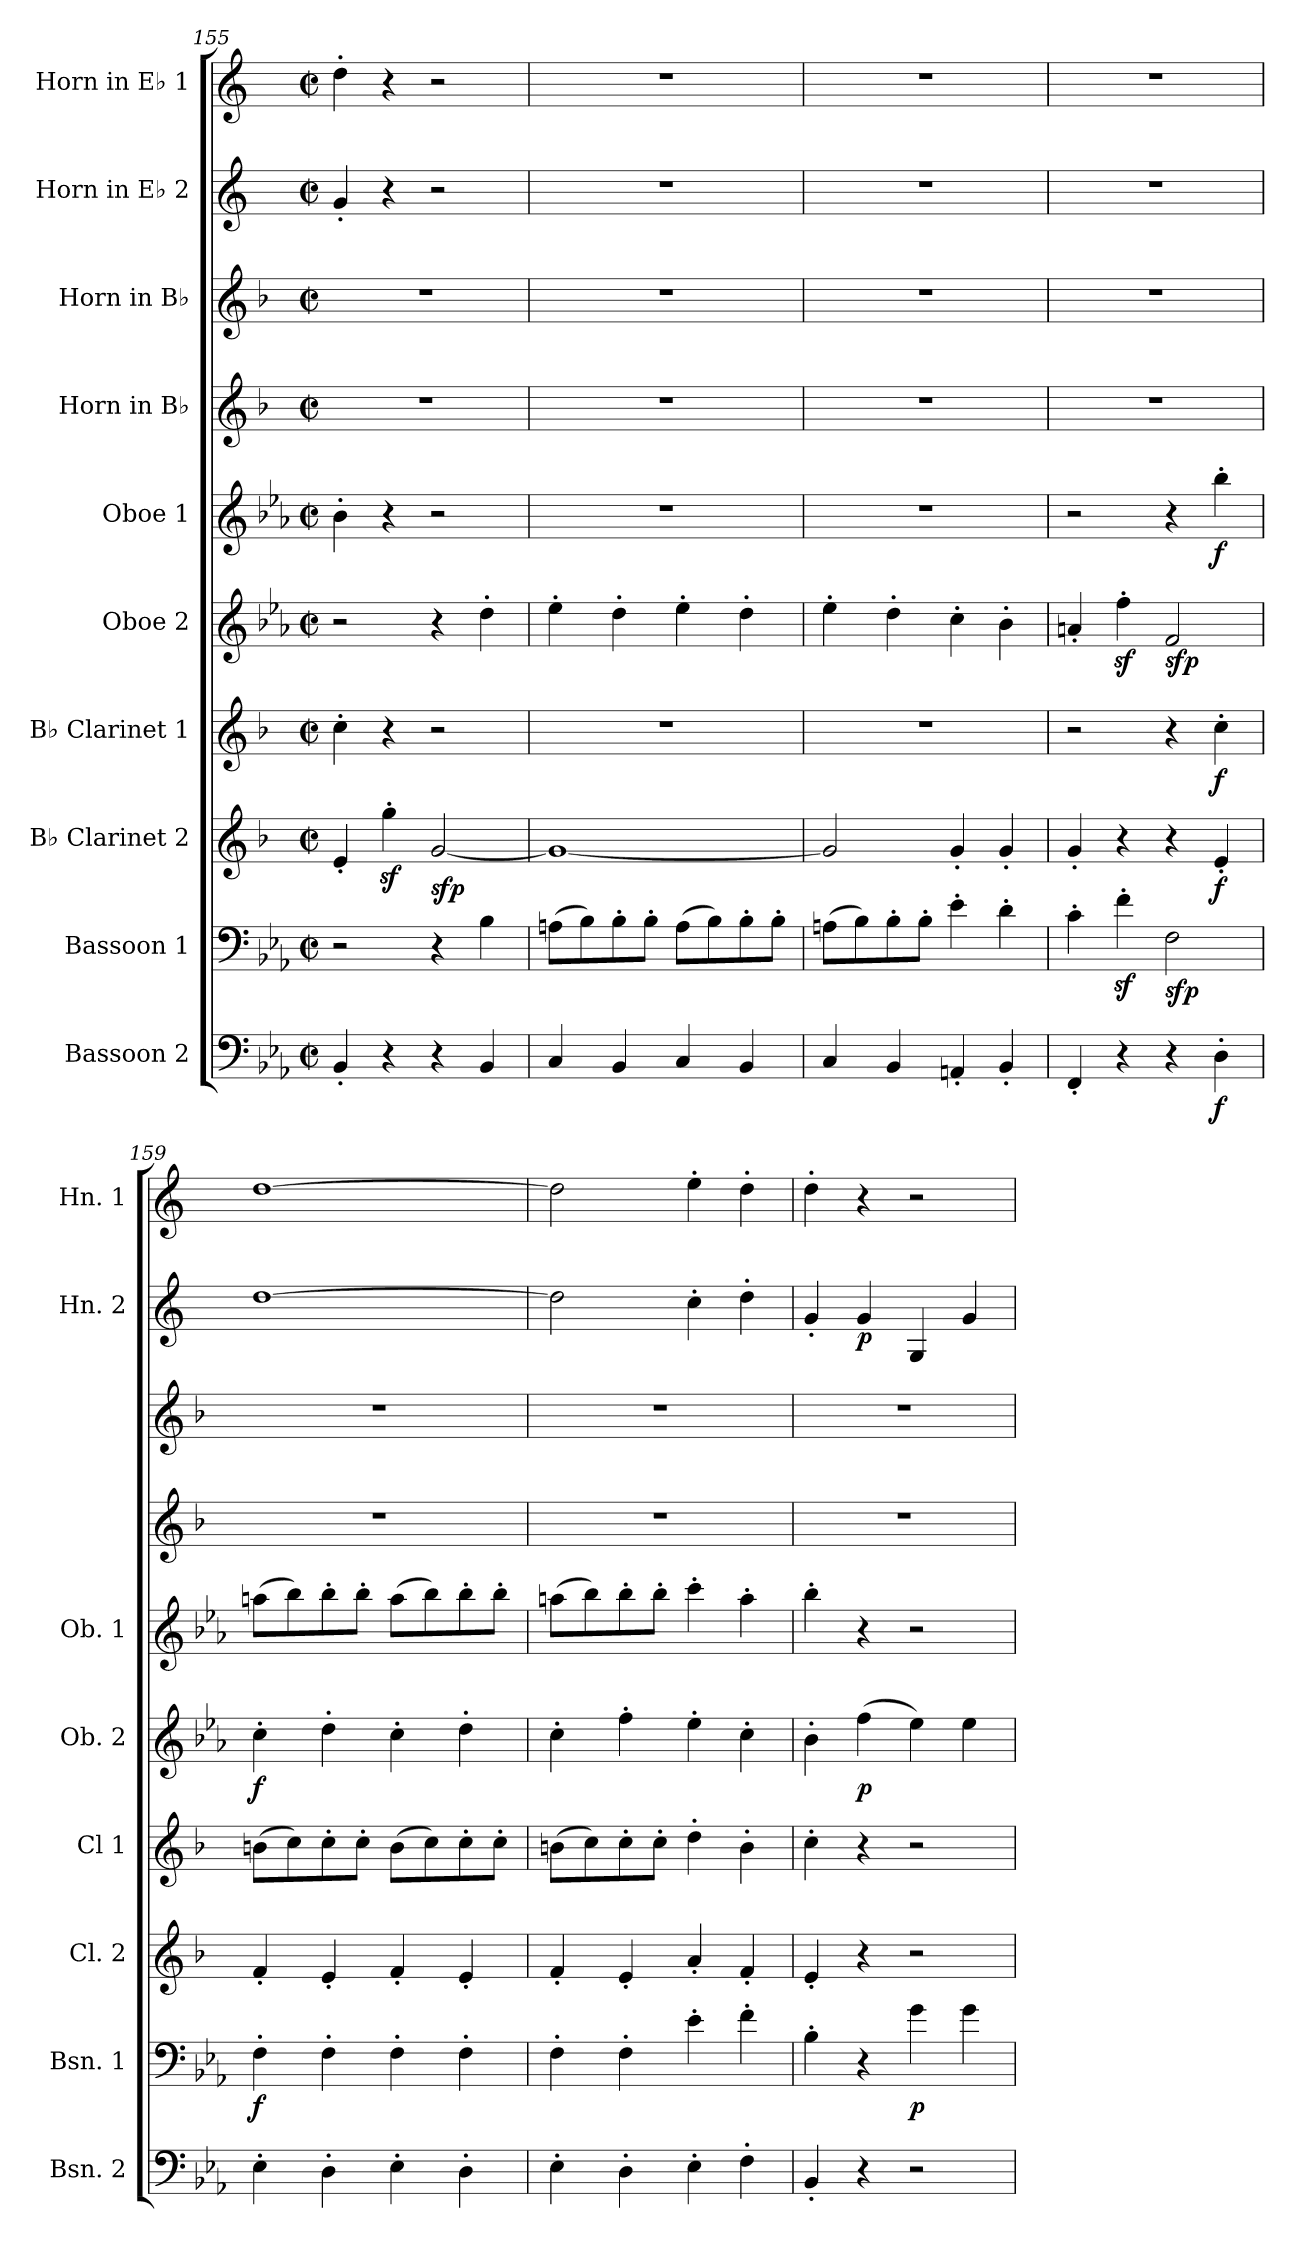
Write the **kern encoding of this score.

**kern	**dynam	**kern	**dynam	**kern	**dynam	**kern	**dynam	**kern	**dynam	**kern	**dynam	**kern	**kern	**kern	**dynam	**kern
*part10	*part10	*part9	*part9	*part8	*part8	*part7	*part7	*part6	*part6	*part5	*part5	*part4	*part3	*part2	*part2	*part1
*staff10	*staff10	*staff9	*staff9	*staff8	*staff8	*staff7	*staff7	*staff6	*staff6	*staff5	*staff5	*staff4	*staff3	*staff2	*staff2	*staff1
*I"Bassoon 2	*	*I"Bassoon 1	*	*I"B♭ Clarinet 2	*	*I"B♭ Clarinet 1	*	*I"Oboe 2	*	*I"Oboe 1	*	*I"Horn in B♭	*I"Horn in B♭	*I"Horn in E♭ 2	*	*I"Horn in E♭ 1
*I'Bsn. 2	*	*I'Bsn. 1	*	*I'Cl. 2	*	*I'Cl 1	*	*I'Ob. 2	*	*I'Ob. 1	*	*	*	*I'Hn. 2	*	*I'Hn. 1
*clefF4	*	*clefF4	*	*clefG2	*	*clefG2	*	*clefG2	*	*clefG2	*	*clefG2	*clefG2	*clefG2	*	*clefG2
*	*	*	*	*ITrd1c2	*	*ITrd1c2	*	*	*	*	*	*ITrd1c2	*ITrd1c2	*ITrd5c9	*	*ITrd5c9
*k[b-e-a-]	*	*k[b-e-a-]	*	*k[b-e-a-]	*	*k[b-e-a-]	*	*k[b-e-a-]	*	*k[b-e-a-]	*	*k[b-e-a-]	*k[b-e-a-]	*k[b-e-a-]	*	*k[b-e-a-]
*M2/2	*	*M2/2	*	*M2/2	*	*M2/2	*	*M2/2	*	*M2/2	*	*M2/2	*M2/2	*M2/2	*	*M2/2
*met(c|)	*	*met(c|)	*	*met(c|)	*	*met(c|)	*	*met(c|)	*	*met(c|)	*	*met(c|)	*met(c|)	*met(c|)	*	*met(c|)
=155	=155	=155	=155	=155	=155	=155	=155	=155	=155	=155	=155	=155	=155	=155	=155	=155
4BB-'/	.	2r	.	4d'/	.	4b-'\	.	2r	.	4b-'\	.	1r	1r	4B-'/	.	4f'\
4r	.	.	.	4ffz<'\	.	4r	.	.	.	4r	.	.	.	4r	.	4r
!	!	!	!	!	!LO:DY:b	!	!	!	!	!	!	!	!	!	!	!
4r	.	4r	.	[2f/	sfp	2r	.	4r	.	2r	.	.	.	2r	.	2r
4BB-/	.	4B-\	.	.	.	.	.	4dd'\	.	.	.	.	.	.	.	.
!!LO:PB:g=z
=156	=156	=156	=156	=156	=156	=156	=156	=156	=156	=156	=156	=156	=156	=156	=156	=156
4C/	.	(>8An\L	.	1f_	.	1r	.	4ee-'\	.	1r	.	1r	1r	1r	.	1r
.	.	8B-\)	.	.	.	.	.	.	.	.	.	.	.	.	.	.
4BB-/	.	8B-'\	.	.	.	.	.	4dd'\	.	.	.	.	.	.	.	.
.	.	8B-'\J	.	.	.	.	.	.	.	.	.	.	.	.	.	.
4C/	.	(>8A\L	.	.	.	.	.	4ee-'\	.	.	.	.	.	.	.	.
.	.	8B-\)	.	.	.	.	.	.	.	.	.	.	.	.	.	.
4BB-/	.	8B-'\	.	.	.	.	.	4dd'\	.	.	.	.	.	.	.	.
.	.	8B-'\J	.	.	.	.	.	.	.	.	.	.	.	.	.	.
=157	=157	=157	=157	=157	=157	=157	=157	=157	=157	=157	=157	=157	=157	=157	=157	=157
4C/	.	(>8An\L	.	2f/]	.	1r	.	4ee-'\	.	1r	.	1r	1r	1r	.	1r
.	.	8B-\)	.	.	.	.	.	.	.	.	.	.	.	.	.	.
4BB-/	.	8B-'\	.	.	.	.	.	4dd'\	.	.	.	.	.	.	.	.
.	.	8B-'\J	.	.	.	.	.	.	.	.	.	.	.	.	.	.
4AAn'/	.	4e-'\	.	4f'/	.	.	.	4cc'\	.	.	.	.	.	.	.	.
4BB-'/	.	4d'\	.	4f'/	.	.	.	4b-'\	.	.	.	.	.	.	.	.
=158	=158	=158	=158	=158	=158	=158	=158	=158	=158	=158	=158	=158	=158	=158	=158	=158
4FF'/	.	4c'\	.	4f'/	.	2r	.	4an'/	.	2r	.	1r	1r	1r	.	1r
4r	.	4fz<'\	.	4r	.	.	.	4ffz<'\	.	.	.	.	.	.	.	.
!	!	!	!LO:DY:b	!	!	!	!	!	!LO:DY:b	!	!	!	!	!	!	!
4r	.	2F\	sfp	4r	.	4r	.	2f/	sfp	4r	.	.	.	.	.	.
!	!LO:DY:b	!	!	!	!LO:DY:b	!	!LO:DY:b	!	!	!	!LO:DY:b	!	!	!	!	!
4D'\	f	.	.	4d'/	f	4b-'\	f	.	.	4bb-'\	f	.	.	.	.	.
=159	=159	=159	=159	=159	=159	=159	=159	=159	=159	=159	=159	=159	=159	=159	=159	=159
!	!	!	!LO:DY:b	!	!	!	!	!	!LO:DY:b	!	!	!	!	!	!	!
4E-'\	.	4F'\	f	4e-'/	.	(>8an\L	.	4cc'\	f	(>8aan\L	.	1r	1r	[1f	.	[1f
.	.	.	.	.	.	8b-\)	.	.	.	8bb-\)	.	.	.	.	.	.
4D'\	.	4F'\	.	4d'/	.	8b-'\	.	4dd'\	.	8bb-'\	.	.	.	.	.	.
.	.	.	.	.	.	8b-'\J	.	.	.	8bb-'\J	.	.	.	.	.	.
4E-'\	.	4F'\	.	4e-'/	.	(>8a\L	.	4cc'\	.	(>8aa\L	.	.	.	.	.	.
.	.	.	.	.	.	8b-\)	.	.	.	8bb-\)	.	.	.	.	.	.
4D'\	.	4F'\	.	4d'/	.	8b-'\	.	4dd'\	.	8bb-'\	.	.	.	.	.	.
.	.	.	.	.	.	8b-'\J	.	.	.	8bb-'\J	.	.	.	.	.	.
=160	=160	=160	=160	=160	=160	=160	=160	=160	=160	=160	=160	=160	=160	=160	=160	=160
4E-'\	.	4F'\	.	4e-'/	.	(>8an\L	.	4cc'\	.	(>8aan\L	.	1r	1r	2f\]	.	2f\]
.	.	.	.	.	.	8b-\)	.	.	.	8bb-\)	.	.	.	.	.	.
4D'\	.	4F'\	.	4d'/	.	8b-'\	.	4ff'\	.	8bb-'\	.	.	.	.	.	.
.	.	.	.	.	.	8b-'\J	.	.	.	8bb-'\J	.	.	.	.	.	.
4E-'\	.	4e-'\	.	4g'/	.	4cc'\	.	4ee-'\	.	4ccc'\	.	.	.	4e-'\	.	4g'\
4F'\	.	4f'\	.	4e-'/	.	4a'\	.	4cc'\	.	4aa'\	.	.	.	4f'\	.	4f'\
!!LO:PB:g=z
=161	=161	=161	=161	=161	=161	=161	=161	=161	=161	=161	=161	=161	=161	=161	=161	=161
4BB-'/	.	4B-'\	.	4d'/	.	4b-'\	.	4b-'\	.	4bb-'\	.	1r	1r	4B-'/	.	4f'\
!	!	!	!	!	!	!	!	!	!LO:DY:b	!	!	!	!	!	!LO:DY:b	!
4r	.	4r	.	4r	.	4r	.	(>4ff\	p	4r	.	.	.	4B-/	p	4r
!	!	!	!LO:DY:b	!	!	!	!	!	!	!	!	!	!	!	!	!
2r	.	4g\	p	2r	.	2r	.	4ee-\)	.	2r	.	.	.	4BB-/	.	2r
.	.	4g\	.	.	.	.	.	4ee-\	.	.	.	.	.	4B-/	.	.
=	=	=	=	=	=	=	=	=	=	=	=	=	=	=	=	=
*-	*-	*-	*-	*-	*-	*-	*-	*-	*-	*-	*-	*-	*-	*-	*-	*-
